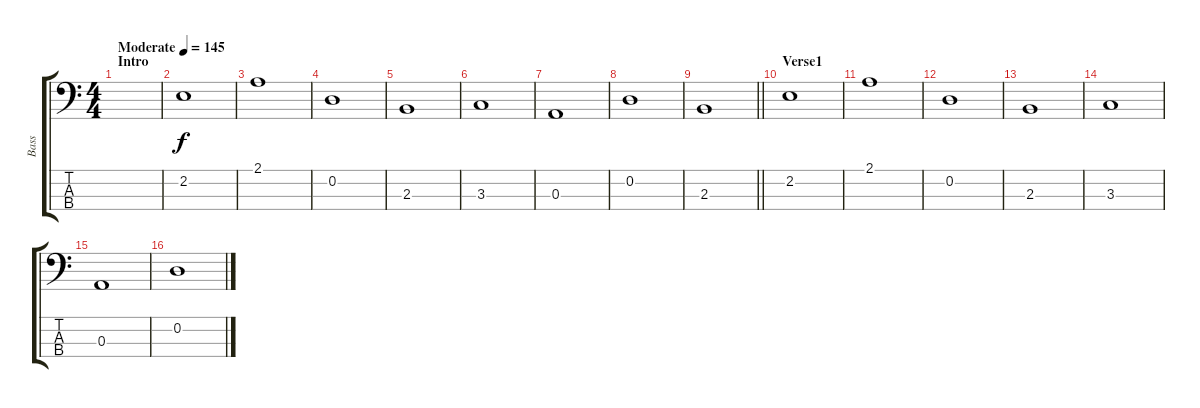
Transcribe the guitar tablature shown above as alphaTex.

\track ("Bass" "Bass") {instrument electricbassfinger}
\staff {score tabs}
\tuning (G2 D2 A1 E1) {hide}
\ts (4 4)
\section ("" "Intro")
\tempo (145 "Moderate")
\clef f4
\ks c
|
2.2.1 |
2.1.1 |
0.2.1 |
2.3.1 |
3.3.1 |
0.3.1 |
0.2.1 |
\barLineRight lightlight
2.3.1 |
\section ("" "Verse1")
2.2.1 |
2.1.1 |
0.2.1 |
2.3.1 |
3.3.1 |
0.3.1 |
0.2.1
